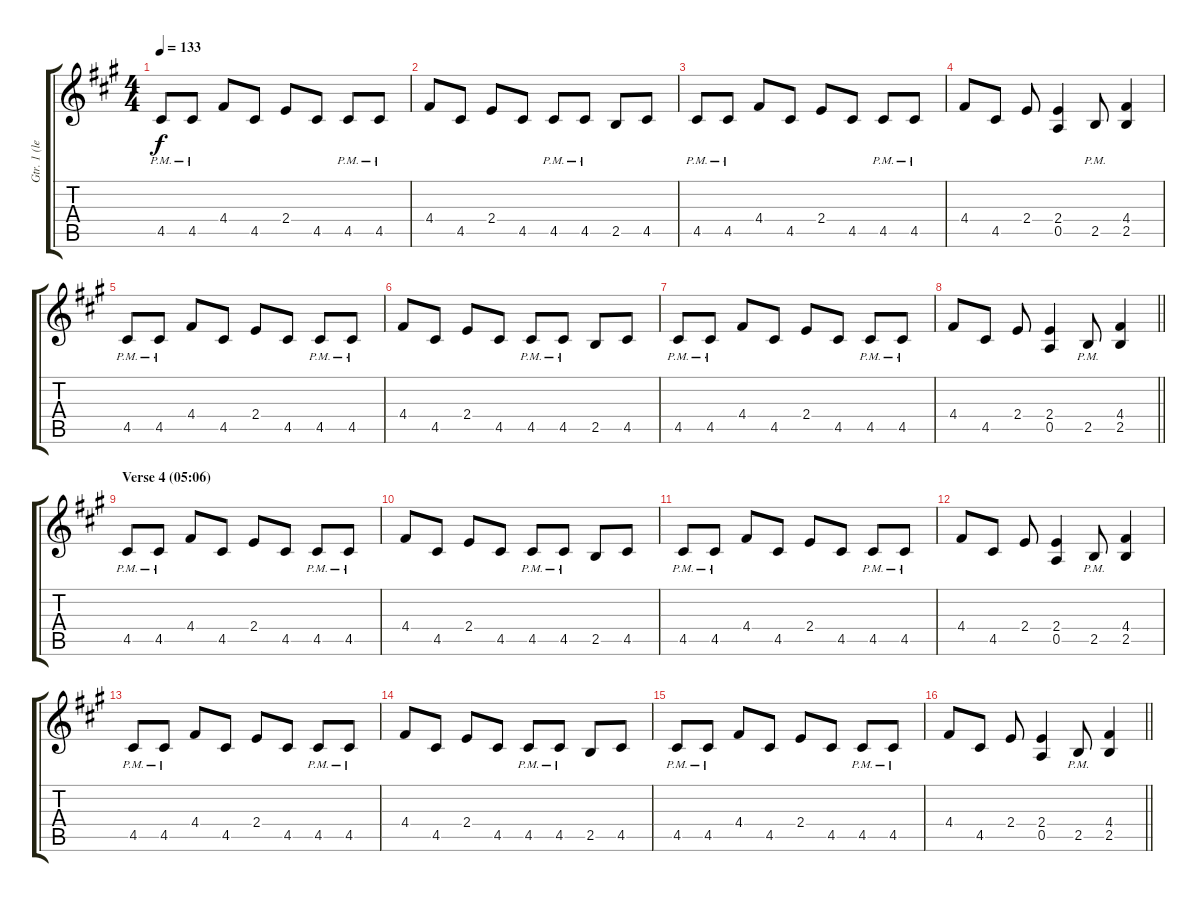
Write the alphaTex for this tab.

\track ("Gtr. 1 (left)" "Gtr. 1 (le") {instrument overdrivenguitar}
\staff {score tabs}
\tuning (E4 B3 G3 D3 A2 E2) {hide}
\ts (4 4)
\tempo 133
\clef g2
\ks a
4.5{pm}.8{dy f} 4.5{pm}.8 4.4.8 4.5.8 2.4.8 4.5.8 4.5{pm}.8 4.5{pm}.8 |
4.4.8 4.5.8 2.4.8 4.5.8 4.5{pm}.8 4.5{pm}.8 2.5.8 4.5.8 |
4.5{pm}.8 4.5{pm}.8 4.4.8 4.5.8 2.4.8 4.5.8 4.5{pm}.8 4.5{pm}.8 |
4.4.8 4.5.8 2.4.8 (2.4 0.5).4 2.5{pm}.8 (4.4 2.5).4 |
4.5{pm}.8 4.5{pm}.8 4.4.8 4.5.8 2.4.8 4.5.8 4.5{pm}.8 4.5{pm}.8 |
4.4.8 4.5.8 2.4.8 4.5.8 4.5{pm}.8 4.5{pm}.8 2.5.8 4.5.8 |
4.5{pm}.8 4.5{pm}.8 4.4.8 4.5.8 2.4.8 4.5.8 4.5{pm}.8 4.5{pm}.8 |
\barLineRight lightlight
4.4.8 4.5.8 2.4.8 (2.4 0.5).4 2.5{pm}.8 (4.4 2.5).4 |
\section ("" "Verse 4 (05:06)")
4.5{pm}.8 4.5{pm}.8 4.4.8 4.5.8 2.4.8 4.5.8 4.5{pm}.8 4.5{pm}.8 |
4.4.8 4.5.8 2.4.8 4.5.8 4.5{pm}.8 4.5{pm}.8 2.5.8 4.5.8 |
4.5{pm}.8 4.5{pm}.8 4.4.8 4.5.8 2.4.8 4.5.8 4.5{pm}.8 4.5{pm}.8 |
4.4.8 4.5.8 2.4.8 (2.4 0.5).4 2.5{pm}.8 (4.4 2.5).4 |
4.5{pm}.8 4.5{pm}.8 4.4.8 4.5.8 2.4.8 4.5.8 4.5{pm}.8 4.5{pm}.8 |
4.4.8 4.5.8 2.4.8 4.5.8 4.5{pm}.8 4.5{pm}.8 2.5.8 4.5.8 |
4.5{pm}.8 4.5{pm}.8 4.4.8 4.5.8 2.4.8 4.5.8 4.5{pm}.8 4.5{pm}.8 |
\barLineRight lightlight
4.4.8 4.5.8 2.4.8 (2.4 0.5).4 2.5{pm}.8 (4.4 2.5).4
